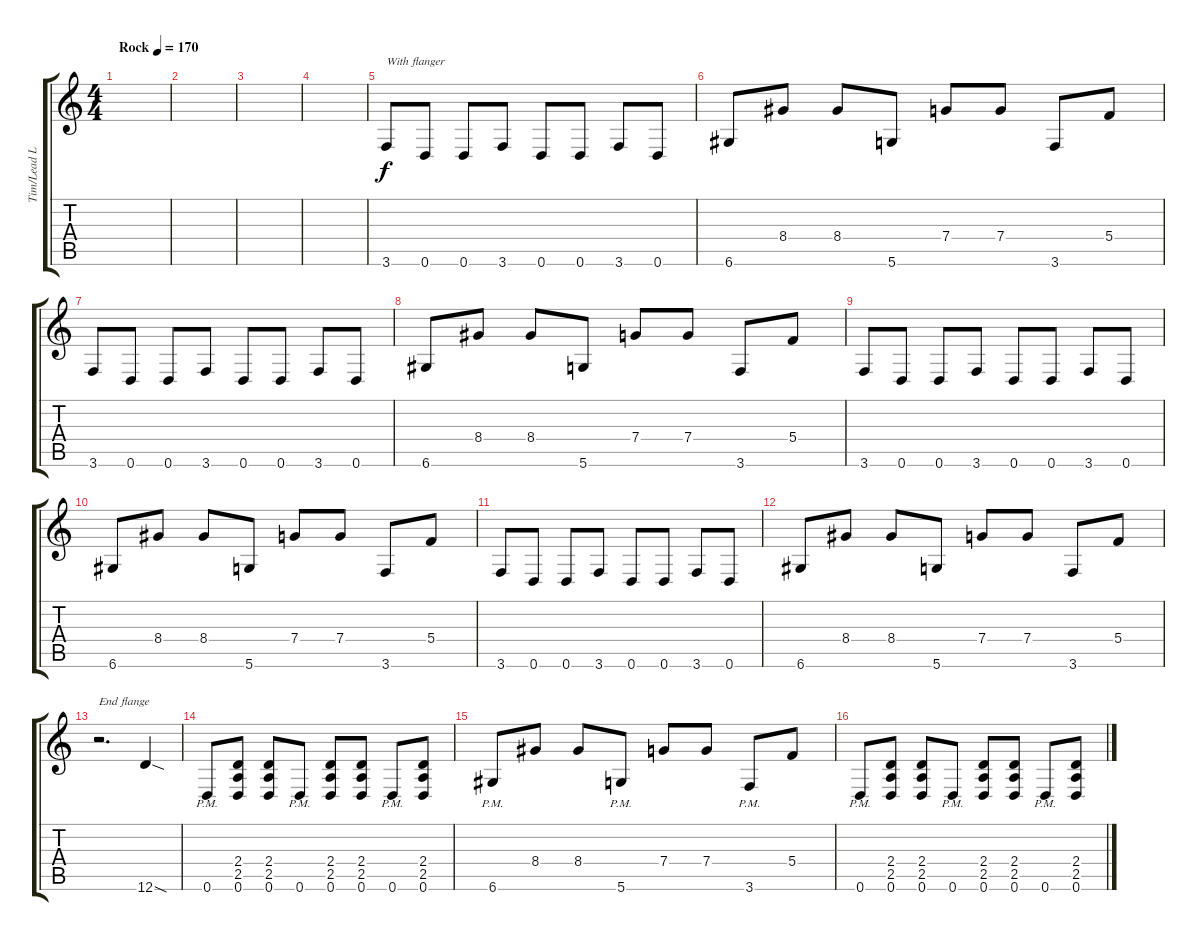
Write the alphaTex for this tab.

\track ("Tim/Lead L" "Tim/Lead L") {instrument distortionguitar}
\staff {score tabs}
\tuning (D4 A3 F3 C3 G2 D2) {hide}
\ts (4 4)
\tempo (170 "Rock")
\clef g2
\ks c
|
|
|
|
3.6.8{txt "With flanger"} 0.6.8 0.6.8 3.6.8 0.6.8 0.6.8 3.6.8 0.6.8 |
6.6.8 8.4.8 8.4.8 5.6.8 7.4.8 7.4.8 3.6.8 5.4.8 |
3.6.8 0.6.8 0.6.8 3.6.8 0.6.8 0.6.8 3.6.8 0.6.8 |
6.6.8 8.4.8 8.4.8 5.6.8 7.4.8 7.4.8 3.6.8 5.4.8 |
3.6.8 0.6.8 0.6.8 3.6.8 0.6.8 0.6.8 3.6.8 0.6.8 |
6.6.8 8.4.8 8.4.8 5.6.8 7.4.8 7.4.8 3.6.8 5.4.8 |
3.6.8 0.6.8 0.6.8 3.6.8 0.6.8 0.6.8 3.6.8 0.6.8 |
6.6.8 8.4.8 8.4.8 5.6.8 7.4.8 7.4.8 3.6.8 5.4.8 |
r.2{d txt "End flange"} 12.6{sod}.4 |
0.6{pm}.8 (2.4 2.5 0.6).8 (2.4 2.5 0.6).8 0.6{pm}.8 (2.4 2.5 0.6).8 (2.4 2.5 0.6).8 0.6{pm}.8 (2.4 2.5 0.6).8 |
6.6{pm}.8 8.4.8 8.4.8 5.6{pm}.8 7.4.8 7.4.8 3.6{pm}.8 5.4.8 |
0.6{pm}.8 (2.4 2.5 0.6).8 (2.4 2.5 0.6).8 0.6{pm}.8 (2.4 2.5 0.6).8 (2.4 2.5 0.6).8 0.6{pm}.8 (2.4 2.5 0.6).8
